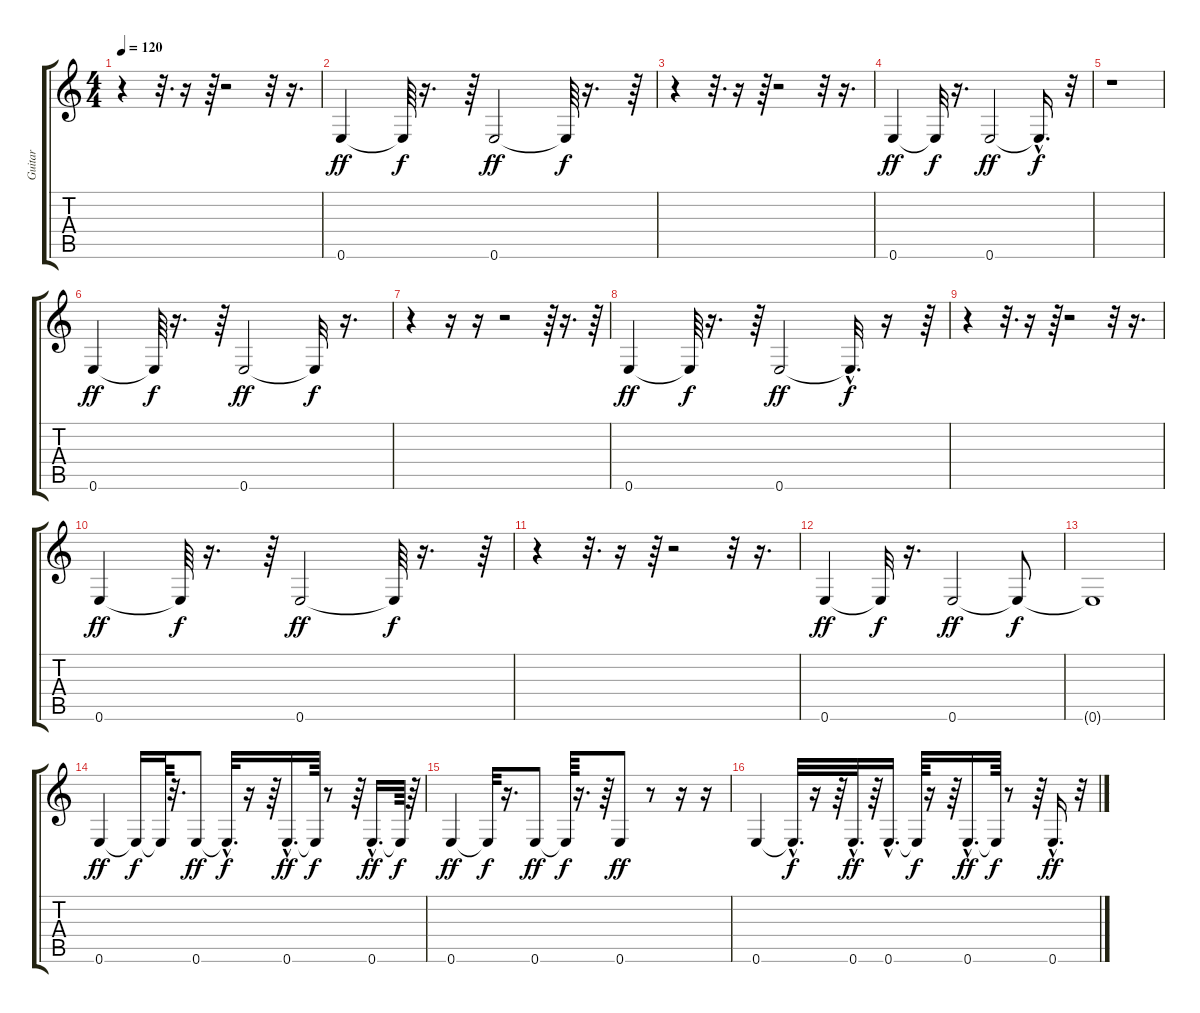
\track ("Guitar" "Guitar") {instrument acousticguitarnylon}
\staff {score tabs}
\tuning (E4 B3 G3 D3 A2 E2) {hide}
\ts (4 4)
\tempo 120
\clef g2
\ks c
r.4{dy f} r.32{d} r.16 r.64 r.2 r.32 r.16{d} |
0.6.4{dy ff} 0.6{t}.64{dy f} r.16{d} r.64 0.6.2{dy ff} 0.6{t}.64{dy f} r.16{d} r.64 |
r.4 r.32{d} r.16 r.64 r.2 r.32 r.16{d} |
0.6.4{dy ff} 0.6{t}.32{dy f} r.16{d} 0.6.2{dy ff} 0.6{hac t}.16{d dy f} r.32 |
r.1 |
0.6.4{dy ff} 0.6{t}.64{dy f} r.16{d} r.64 0.6.2{dy ff} 0.6{t}.32{dy f} r.16{d} |
r.4 r.16 r.16 r.2 r.64 r.16{d} r.64 |
0.6.4{dy ff} 0.6{t}.64{dy f} r.16{d} r.64 0.6.2{dy ff} 0.6{hac t}.32{d dy f} r.16 r.64 |
r.4 r.32{d} r.16 r.64 r.2 r.32 r.16{d} |
0.6.4{dy ff} 0.6{t}.64{dy f} r.16{d} r.64 0.6.2{dy ff} 0.6{t}.64{dy f} r.16{d} r.64 |
r.4 r.32{d} r.16 r.64 r.2 r.32 r.16{d} |
0.6.4{dy ff} 0.6{t}.32{dy f} r.16{d} 0.6.2{dy ff} 0.6{t}.8{dy f} |
0.6{t}.1 |
0.6.4{dy ff} 0.6{t}.16{dy f} 0.6{t}.64 r.32{d} 0.6.8{dy ff} 0.6{hac t}.32{d dy f} r.16 r.64 0.6{hac}.16{d dy ff} 0.6{t}.64{dy f} r.8 r.64 0.6{hac}.16{d dy ff} 0.6{t}.64{dy f} r.64 |
0.6.4{dy ff} 0.6{t}.32{dy f} r.16{d} 0.6.8{dy ff} 0.6{t}.64{dy f} r.16{d} r.64 0.6.8{dy ff} r.8 r.16 r.16 |
0.6.4 0.6{hac t}.32{d dy f} r.16 r.64 0.6{hac}.32{d dy ff} r.64 0.6{hac}.16{d} 0.6{t}.64{dy f} r.16 r.64 0.6{hac}.16{d dy ff} 0.6{t}.64{dy f} r.8 r.64 0.6{hac}.16{d dy ff} r.32
